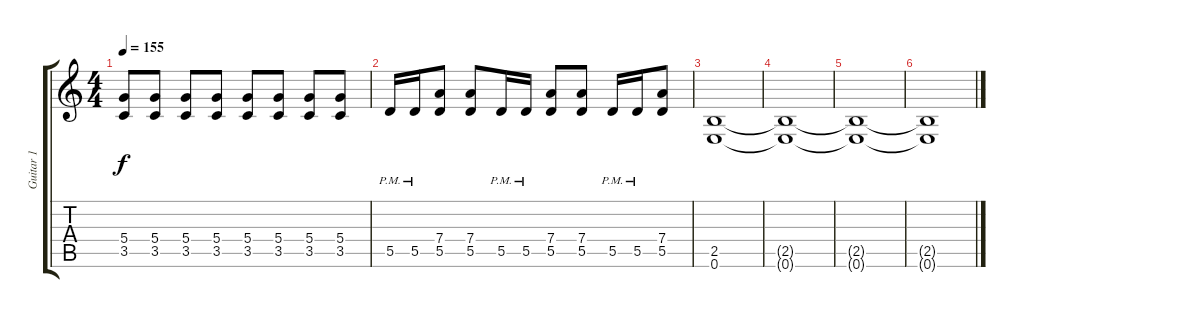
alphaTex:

\track ("Guitar 1" "Guitar 1") {instrument distortionguitar}
\staff {score tabs}
\tuning (E4 B3 G3 D3 A2 E2) {hide}
\ts (4 4)
\tempo 155
\clef g2
\ks c
(5.4 3.5).8{dy f} (5.4 3.5).8 (5.4 3.5).8 (5.4 3.5).8 (5.4 3.5).8 (5.4 3.5).8 (5.4 3.5).8 (5.4 3.5).8 |
5.5{pm}.16 5.5{pm}.16 (7.4 5.5).8 (7.4 5.5).8 5.5{pm}.16 5.5{pm}.16 (7.4 5.5).8 (7.4 5.5).8 5.5{pm}.16 5.5{pm}.16 (7.4 5.5).8 |
(2.5 0.6).1 |
(2.5{t} 0.6{t}).1 |
(2.5{t} 0.6{t}).1 |
(2.5{t} 0.6{t}).1
